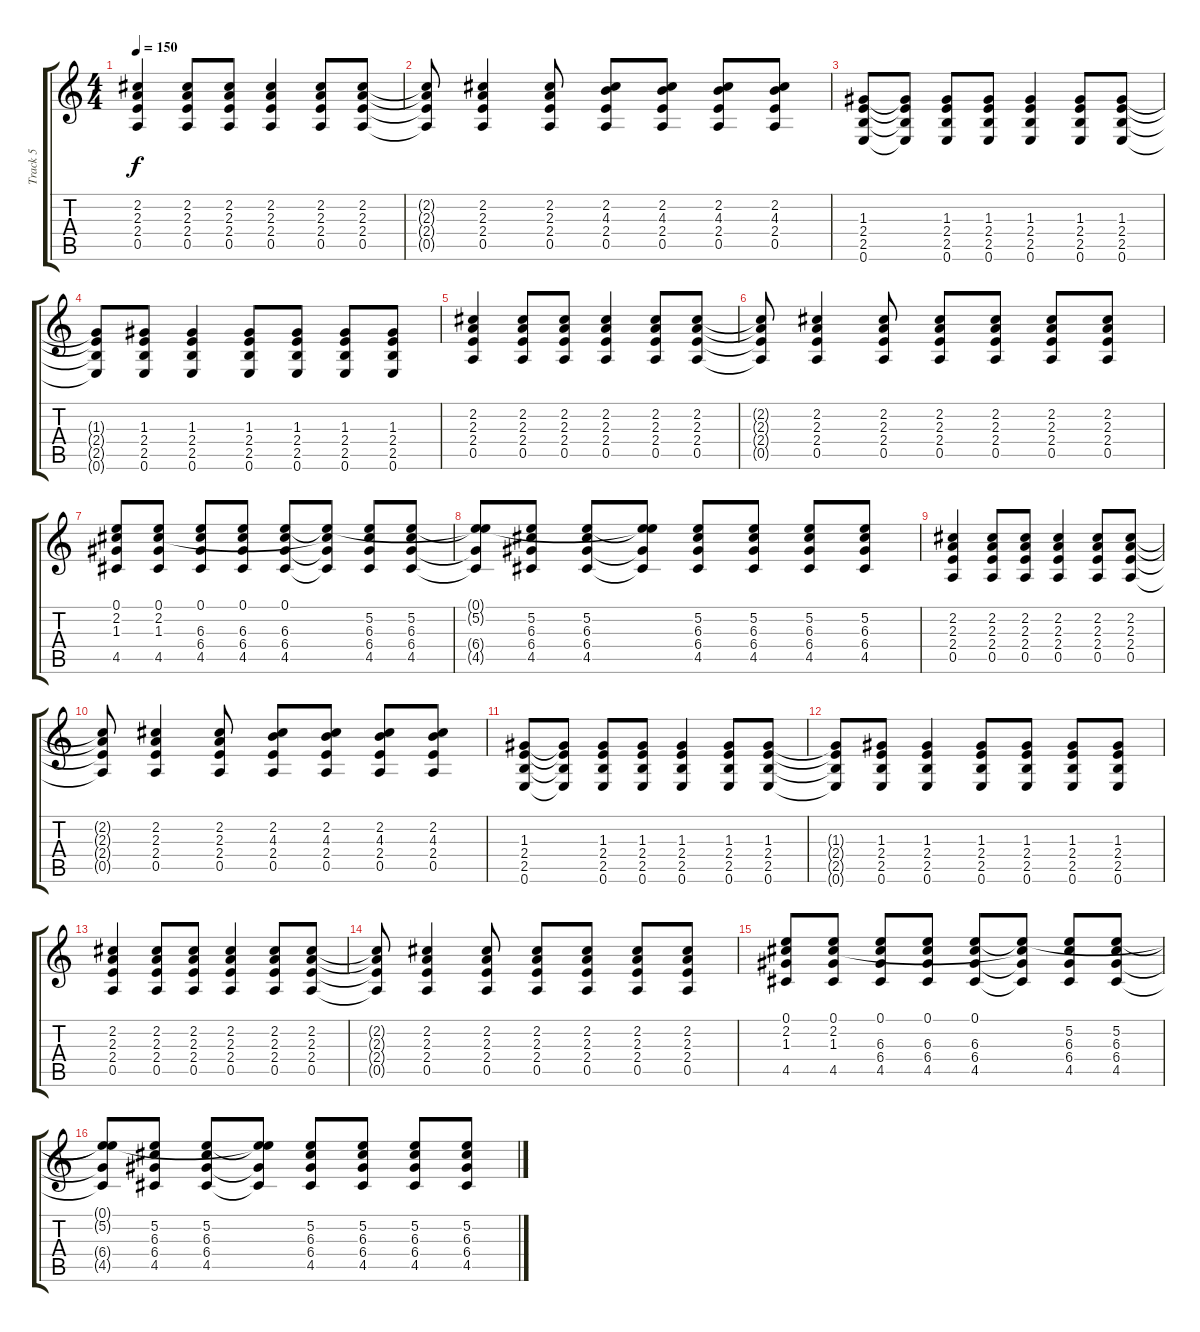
\track ("Track 5" "Track 5") {instrument acousticguitarsteel}
\staff {score tabs}
\tuning (E4 B3 G3 D3 A2 E2) {hide}
\ts (4 4)
\tempo 150
\clef g2
\ks c
(2.2 2.3 2.4 0.5).4{dy f} (2.2 2.3 2.4 0.5).8 (2.2 2.3 2.4 0.5).8 (2.2 2.3 2.4 0.5).4 (2.2 2.3 2.4 0.5).8 (2.2 2.3 2.4 0.5).8 |
(2.2{t} 2.3{t} 2.4{t} 0.5{t}).8 (2.2 2.3 2.4 0.5).4 (2.2 2.3 2.4 0.5).8 (2.2 4.3 2.4 0.5).8 (2.2 4.3 2.4 0.5).8 (2.2 4.3 2.4 0.5).8 (2.2 4.3 2.4 0.5).8 |
(1.3 2.4 2.5 0.6).8 (1.3{t} 2.4{t} 2.5{t} 0.6{t}).8 (1.3 2.4 2.5 0.6).8 (1.3 2.4 2.5 0.6).8 (1.3 2.4 2.5 0.6).4 (1.3 2.4 2.5 0.6).8 (1.3 2.4 2.5 0.6).8 |
(1.3{t} 2.4{t} 2.5{t} 0.6{t}).8 (1.3 2.4 2.5 0.6).8 (1.3 2.4 2.5 0.6).4 (1.3 2.4 2.5 0.6).8 (1.3 2.4 2.5 0.6).8 (1.3 2.4 2.5 0.6).8 (1.3 2.4 2.5 0.6).8 |
(2.2 2.3 2.4 0.5).4 (2.2 2.3 2.4 0.5).8 (2.2 2.3 2.4 0.5).8 (2.2 2.3 2.4 0.5).4 (2.2 2.3 2.4 0.5).8 (2.2 2.3 2.4 0.5).8 |
(2.2{t} 2.3{t} 2.4{t} 0.5{t}).8 (2.2 2.3 2.4 0.5).4 (2.2 2.3 2.4 0.5).8 (2.2 2.3 2.4 0.5).8 (2.2 2.3 2.4 0.5).8 (2.2 2.3 2.4 0.5).8 (2.2 2.3 2.4 0.5).8 |
(0.1 2.2 1.3 4.5).8 (0.1 2.2 1.3 4.5).8 (0.1 6.3 6.4 4.5).8 (0.1 6.3 6.4 4.5).8 (0.1 6.3 6.4 4.5).8 (0.1{t} 2.2{t} 6.4{t} 4.5{t}).8 (5.2 6.3 6.4 4.5).8 (5.2 6.3 6.4 4.5).8 |
(0.1{t} 5.2{t} 6.4{t} 4.5{t}).8 (5.2 6.3 6.4 4.5).8 (5.2 6.3 6.4 4.5).8 (0.1{t} 5.2{t} 6.4{t} 4.5{t}).8 (5.2 6.3 6.4 4.5).8 (5.2 6.3 6.4 4.5).8 (5.2 6.3 6.4 4.5).8 (5.2 6.3 6.4 4.5).8 |
(2.2 2.3 2.4 0.5).4 (2.2 2.3 2.4 0.5).8 (2.2 2.3 2.4 0.5).8 (2.2 2.3 2.4 0.5).4 (2.2 2.3 2.4 0.5).8 (2.2 2.3 2.4 0.5).8 |
(2.2{t} 2.3{t} 2.4{t} 0.5{t}).8 (2.2 2.3 2.4 0.5).4 (2.2 2.3 2.4 0.5).8 (2.2 4.3 2.4 0.5).8 (2.2 4.3 2.4 0.5).8 (2.2 4.3 2.4 0.5).8 (2.2 4.3 2.4 0.5).8 |
(1.3 2.4 2.5 0.6).8 (1.3{t} 2.4{t} 2.5{t} 0.6{t}).8 (1.3 2.4 2.5 0.6).8 (1.3 2.4 2.5 0.6).8 (1.3 2.4 2.5 0.6).4 (1.3 2.4 2.5 0.6).8 (1.3 2.4 2.5 0.6).8 |
(1.3{t} 2.4{t} 2.5{t} 0.6{t}).8 (1.3 2.4 2.5 0.6).8 (1.3 2.4 2.5 0.6).4 (1.3 2.4 2.5 0.6).8 (1.3 2.4 2.5 0.6).8 (1.3 2.4 2.5 0.6).8 (1.3 2.4 2.5 0.6).8 |
(2.2 2.3 2.4 0.5).4 (2.2 2.3 2.4 0.5).8 (2.2 2.3 2.4 0.5).8 (2.2 2.3 2.4 0.5).4 (2.2 2.3 2.4 0.5).8 (2.2 2.3 2.4 0.5).8 |
(2.2{t} 2.3{t} 2.4{t} 0.5{t}).8 (2.2 2.3 2.4 0.5).4 (2.2 2.3 2.4 0.5).8 (2.2 2.3 2.4 0.5).8 (2.2 2.3 2.4 0.5).8 (2.2 2.3 2.4 0.5).8 (2.2 2.3 2.4 0.5).8 |
(0.1 2.2 1.3 4.5).8 (0.1 2.2 1.3 4.5).8 (0.1 6.3 6.4 4.5).8 (0.1 6.3 6.4 4.5).8 (0.1 6.3 6.4 4.5).8 (0.1{t} 2.2{t} 6.4{t} 4.5{t}).8 (5.2 6.3 6.4 4.5).8 (5.2 6.3 6.4 4.5).8 |
(0.1{t} 5.2{t} 6.4{t} 4.5{t}).8 (5.2 6.3 6.4 4.5).8 (5.2 6.3 6.4 4.5).8 (0.1{t} 5.2{t} 6.4{t} 4.5{t}).8 (5.2 6.3 6.4 4.5).8 (5.2 6.3 6.4 4.5).8 (5.2 6.3 6.4 4.5).8 (5.2 6.3 6.4 4.5).8
